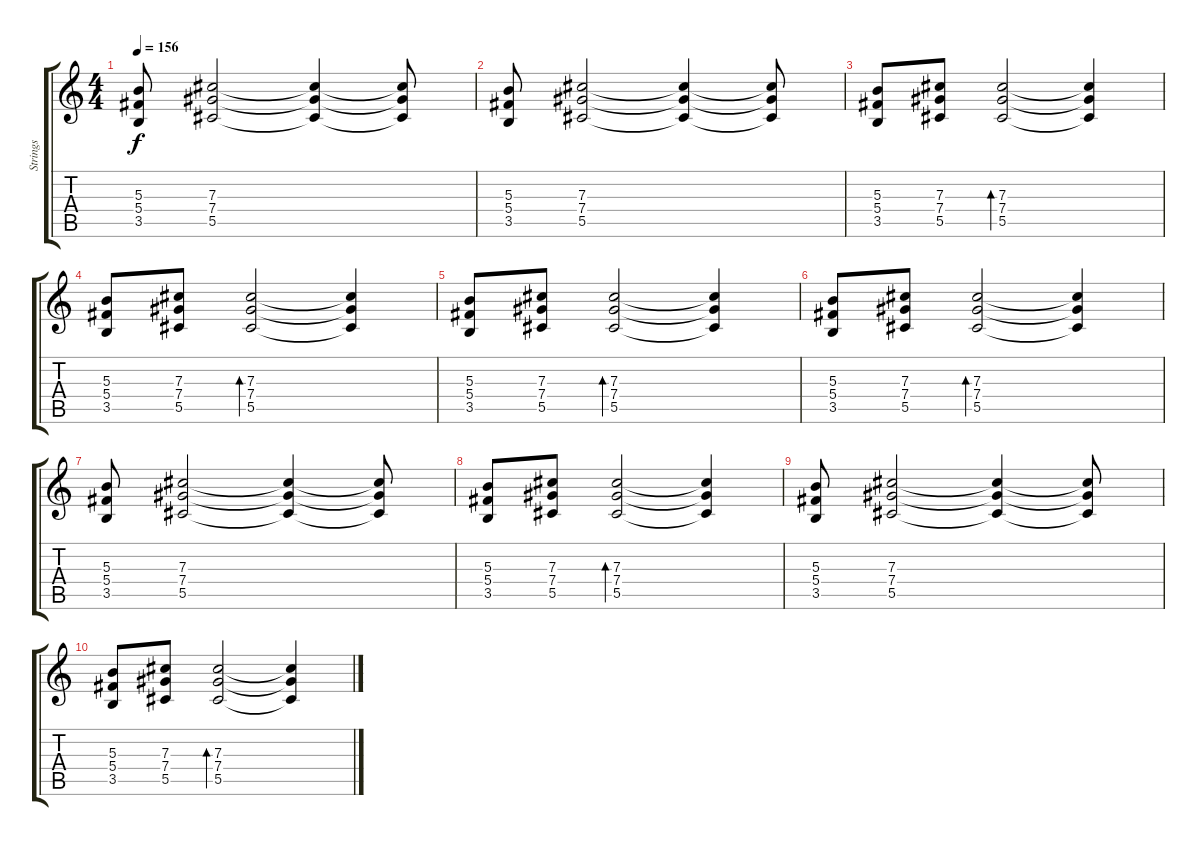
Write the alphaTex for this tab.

\track ("Strings" "Strings") {instrument overdrivenguitar}
\staff {score tabs}
\tuning (Eb4 Bb3 Gb3 Db3 Ab2 Eb2) {hide}
\ts (4 4)
\tempo 156
\clef g2
\ks c
(5.3 5.4 3.5).8{dy f} (7.3 7.4 5.5).2 (7.3{t} 7.4{t} 5.5{t}).4 (7.3{t} 7.4{t} 5.5{t}).8 |
(5.3 5.4 3.5).8 (7.3 7.4 5.5).2 (7.3{t} 7.4{t} 5.5{t}).4 (7.3{t} 7.4{t} 5.5{t}).8 |
(5.3 5.4 3.5).8 (7.3 7.4 5.5).8 (7.3 7.4 5.5).2{bd 120} (7.3{t} 7.4{t} 5.5{t}).4 |
(5.3 5.4 3.5).8 (7.3 7.4 5.5).8 (7.3 7.4 5.5).2{bd 120} (7.3{t} 7.4{t} 5.5{t}).4 |
(5.3 5.4 3.5).8 (7.3 7.4 5.5).8 (7.3 7.4 5.5).2{bd 120} (7.3{t} 7.4{t} 5.5{t}).4 |
(5.3 5.4 3.5).8 (7.3 7.4 5.5).8 (7.3 7.4 5.5).2{bd 120} (7.3{t} 7.4{t} 5.5{t}).4 |
(5.3 5.4 3.5).8 (7.3 7.4 5.5).2 (7.3{t} 7.4{t} 5.5{t}).4 (7.3{t} 7.4{t} 5.5{t}).8 |
(5.3 5.4 3.5).8 (7.3 7.4 5.5).8 (7.3 7.4 5.5).2{bd 120} (7.3{t} 7.4{t} 5.5{t}).4 |
(5.3 5.4 3.5).8 (7.3 7.4 5.5).2 (7.3{t} 7.4{t} 5.5{t}).4 (7.3{t} 7.4{t} 5.5{t}).8 |
(5.3 5.4 3.5).8 (7.3 7.4 5.5).8 (7.3 7.4 5.5).2{bd 120} (7.3{t} 7.4{t} 5.5{t}).4
